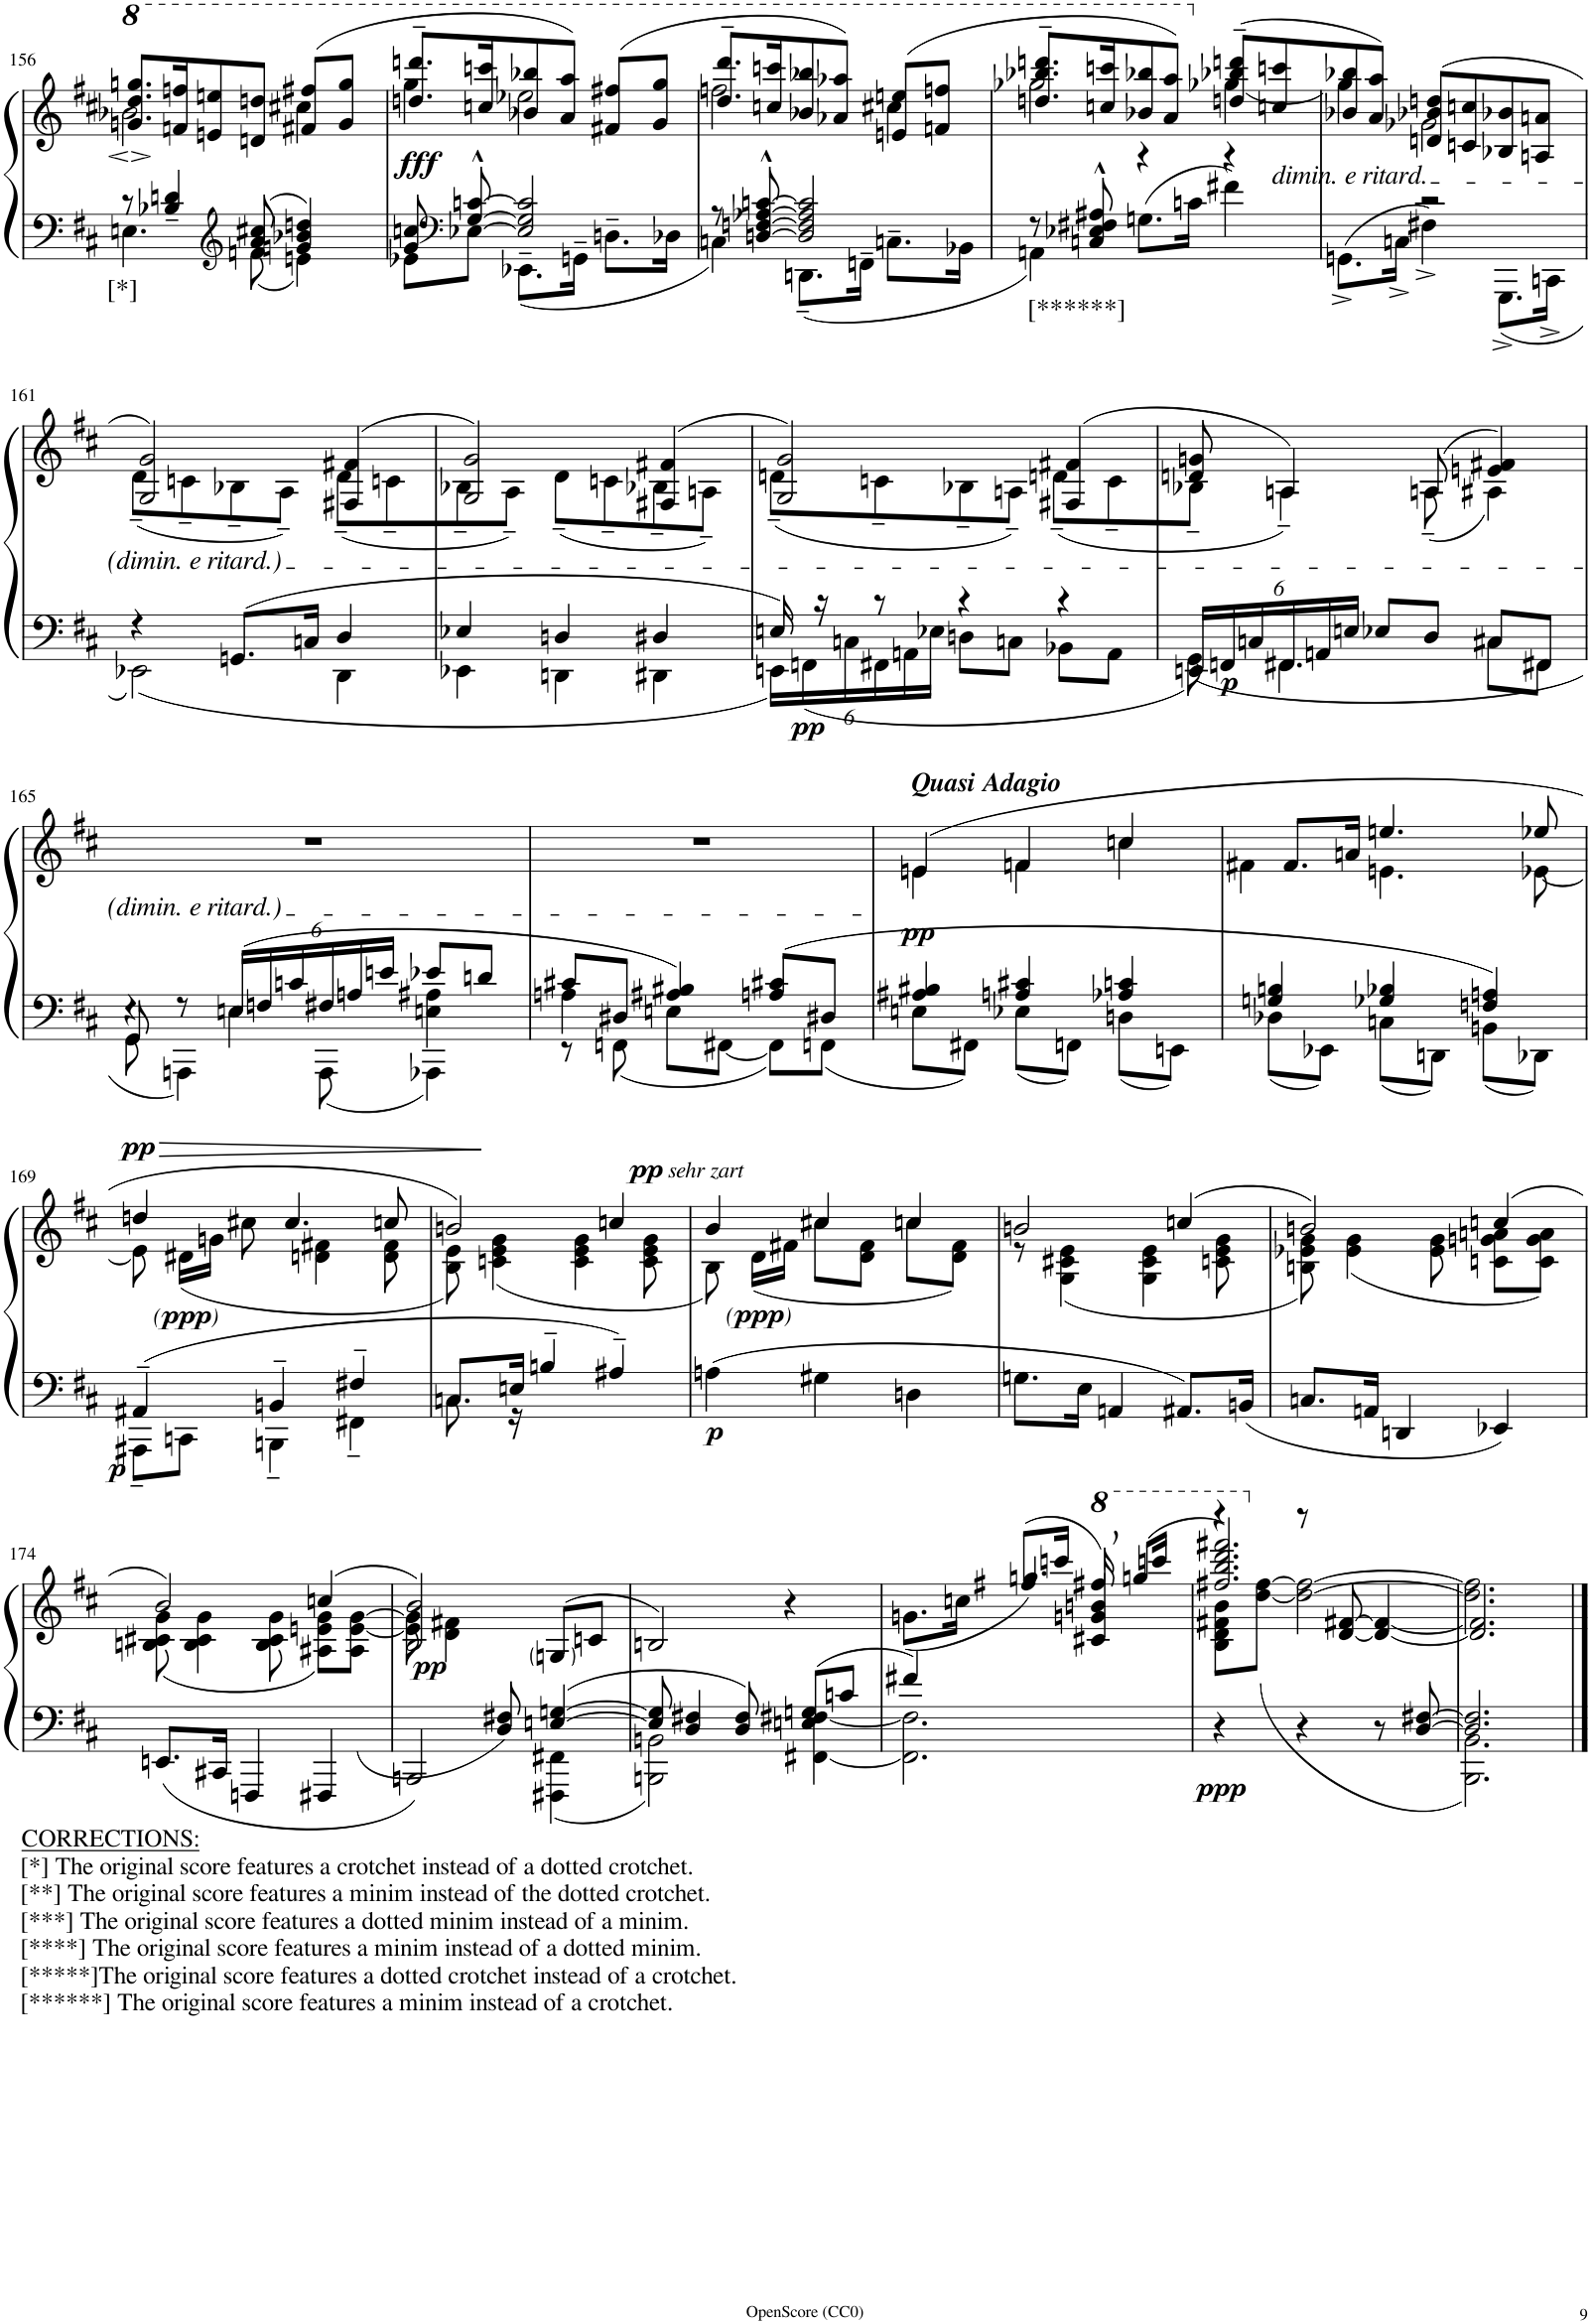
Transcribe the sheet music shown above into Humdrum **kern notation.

**kern	**kern	**dynam
*part1	*part1	*part1
*staff2	*staff1	*staff1/2
*I"Piano	*	*
*I'Pno.	*	*
!!LO:PB:g=z
*clefF4	*clefG2	*
*k[f#c#]	*k[f#c#]	*
*M3/4	*M3/4	*
=156	=156	=156
*^	*	*
*	*	*8va	*
*	*	*^	*
!LO:TX:b:t=[*]	!	!	!	!
8r	4.En\	8.ggn/ 8.ddd/ 8.gggn/L	2bb-X\	.
4B-X/~< 4dn/~<	.	.	.	.
.	.	16ffn/ 16fffn/K	.	.
.	.	8een/ 8eeen/	.	.
*clefG2	*	*	*	*
8a/ 8cc#X/	8fn\	8ddn/ 8dddn/J	.	.
4gn/ 4b-X/ 4ddn/	4en\	(8ff#X/ 8fff#X/L	4ccc#X\	.
.	.	8gg/ 8ggg/J	.	.
=157	=157	=157	=157	=157
!	!	!	!	!LO:DY:b
8g/ 8ccn/	8e-X\L	8.dddn/~ 8.ddddn/~L	4ggg\	fff
*clefF4	*	*	*	*
[8G/^^ [8cn/^^	[>8E-X\J	.	.	.
.	.	16cccn/ 16ccccn/K	.	.
2E-/] 2G/] 2c/]	8.EE-X~>\L	8bb-X/ 8bbb-X/	2eee-X\	.
.	.	8aa/ 8aaa/J)	.	.
.	16GGn~>\Jk	.	.	.
.	8.Dn~>\L	(8ff#X/ 8fff#X/L	.	.
.	.	8gg/ 8ggg/J	.	.
.	16D-X\Jk	.	.	.
=158	=158	=158	=158	=158
8r	4Cn\	8.ddd/~ 8.dddd/~L	2fffn\	.
[8Dn/^^ [8Fn/^^ [8A-X/^^ [8cn/^^	.	.	.	.
.	.	16cccn/ 16ccccn/K	.	.
2D/] 2F/] 2A-/] 2c/]	8.DDn~\L	8bb-X/ 8bbb-X/	.	.
.	.	8aa-X/ 8aaa-X/J)	.	.
.	16FFn~>\Jk	.	.	.
.	8.Cn~>\L	(8een/ 8eeen/L	4ccc#X\	.
.	.	8ffn/ 8fffn/J	.	.
.	16BB-X\Jk	.	.	.
=159	=159	=159	=159	=159
!LO:TX:b:t=[******]	!	!	!	!
8r	4AAn\	8.dddn/~ 8.bbb-X/~ 8.ddddn/~L	2ggg-X\	.
8Cn/^^ 8E-X/^^ 8F#X/^^ 8A#X/^^	.	.	.	.
.	.	16cccn/ 16ccccn/K	.	.
4r	8.Gn\L	8bb-X/ 8bbb-X/	.	.
.	.	8aa/ 8aaa/J)	.	.
.	16cn\Jk	.	.	.
*	*	*X8va	*	*
4r	4f#X\	(8ddn/~ 8bb-X/~ 8dddn/~L	[4gg-X\	.
!	!	!LO:TX:b:i:t=dimin. e ritard.	!	!
.	.	8ccn/ 8cccn/	.	.
=160	=160	=160	=160	=160
4ryy	8.GGn^\L	8b-X/ 8bb-X/	4gg-\]	.
.	.	8a/ 8aa/J)	.	.
.	16Cn^\Jk	.	.	.
2r	4F#X^\	(8dn/ 8b-X/ 8ddn/L	2g-X\	.
.	.	8cn/ 8ccn/	.	.
.	8.GGG^\L	8B-X/ 8b-X/	.	.
.	.	8An/ 8an/J	.	.
.	16CCn^\Jk	.	.	.
!!LO:LB:g=z	!!
=161	=161	=161	=161	=161
4r	2EE-X\	2G/ 2g/)	(8d~\L	.
.	.	.	8cn~\	.
8.GGn/L	.	.	8B-X~\	.
.	.	.	8A~\J)	.
16Cn/Jk	.	.	.	.
4D/	4DD\	(4F#X/ 4f#X/	(8d~\L	.
.	.	.	8cn~\	.
=162	=162	=162	=162	=162
4E-X/	4EE-X\	2G/ 2g/)	8B-X~\	.
.	.	.	8A~\J)	.
4Dn/	4DDn\	.	(8d~\L	.
.	.	.	8cn~\	.
4D#X/	4DD#X\	(4F#X/ 4f#X/	8B-X~\	.
.	.	.	8An~\J)	.
=163	=163	=163	=163	=163
*	*Xbrackettup	*	*	*
16En/	24EEn\LL	2G/ 2g/)	(8dn~\L	.
!	!	!	!	!LO:DY:b=2
.	24FFn\	.	.	pp
16r	.	.	.	.
.	24Cn\	.	.	.
8r	24FF#X\	.	8cn~\	.
.	24AAn\	.	.	.
.	24E-X\JJ	.	.	.
4r	8Dn\L	.	8B-X~\	.
.	8Cn\J	.	8An~\J)	.
4r	8BB-X\L	(4F#X/ 4f#X/	(8dn~\L	.
.	8AA\J	.	8c~\	.
=164	=164	=164	=164	=164
24EEn/LL	8GG\	8dn/ 8gn/	8B-X~\J	.
!	!	!	!	!LO:DY:b=2
24FFn/	.	.	.	p
24Cn/	.	.	.	.
24FF#X/	4.FF#\	4An/)	4A~\)	.
24AAn/	.	.	.	.
24En/JJ	.	.	.	.
8E-X/L	.	.	.	.
8D/J	.	(8A/	(8An~\	.
8C#X/L	8C#\L	4en/ 4f#X/)	4A#X\)	.
8FF#X/J	8FF#\J	.	.	.
*	*	*v	*v	*
!!LO:LB:g=z
=165	=165	=165	=165
*	*^	*	*
8GG/	4r	8GG\	2.r	.
8r	.	4AAAn\	.	.
24E/LL	4En\	.	.	.
24Fn/	.	.	.	.
24cn/	.	.	.	.
24F#X/	.	8AAA\	.	.
24An/	.	.	.	.
24en/JJ	.	.	.	.
8e-X/L	4En\ 4A#X\	4AAA-X\	.	.
8dn/J	.	.	.	.
=166	=166	=166	=166	=166
8c#X/L	4An\	8r	2.r	.
8D#X/J	.	8FFn\	.	.
4A#X/ 4B#X/	4ryy	8En\L	.	.
.	.	[8FF#X\J	.	.
8An/ 8c#X/L	4ryy	8FF#\L]	.	.
8D#X/J	.	8FFn\J	.	.
=167	=167	=167	=167	=167
*	*	*	*^	*
!	!	!	!LO:TX:a:Bi:t=Quasi Adagio	!	!
!	!	!	!	!	!LO:DY:a=2
*	*v	*v	*	*	*
4A#X/ 4B#X/	8En\L	(4en/	4e\	pp
.	8FF#X\J	.	.	.
4An/ 4c#X/	8E-X\L	4fn/	4f\	.
.	8FFn\J	.	.	.
4A-X/ 4cn/	8Dn\L	4ccn/	4cc\	.
.	8EEn\J	.	.	.
=168	=168	=168	=168	=168
4Gn/ 4Bn/	8D-X\L	8.f#/L	4f#X\	.
.	8EE-X\J	.	.	.
.	.	16an/Jk	.	.
4G-X/ 4B-X/	8Cn\L	4.een/	4.en\	.
.	8DDn\J	.	.	.
4Fn/ 4An/	8BBn\L	.	.	.
.	8DD-X\J	8ee-X/	[8e-X\	.
!!LO:LB:g=z	!!
=169	=169	=169	=169	=169
!	!	!	!	!LO:DY:b=2
!	!	!	!	!LO:DY:n=1:a
4AA#X~/	8AAA#X~\L	4ddn/	8e-\]	p pp
!	!	!	!	!LO:DY:n=2:b
!	!	!	!	!LO:DY:n=3:b
!	!	!	!	!LO:DY:n=4:b
.	8CCn\J	.	(16d#X\LL	other-dynamics ppp other-dynamics
.	.	.	16gn\JJ	.
4BBn~/	4BBBn~\	4.cc#X/	8cc#\	.
.	.	.	4dn\ 4f#X\	.
4F#X~/	4FF#X~\	.	.	.
.	.	8ccn/	8d\ 8f#\	.
=170	=170	=170	=170	=170
8.Cn/L	8.C\	2bn/)	8B\ 8e\)	.
.	.	.	(4cn\ 4e\ 4g\	.
16En/Jk	16r	.	.	.
4Bn~>/	2ryy	.	.	.
.	.	.	4c\ 4e\ 4g\	.
4A#X~>/	.	4ccn/	.	.
.	.	.	8c\ 8e\ 8g\	.
*v	*v	*	*	*
=171	=171	=171	=171
!	!	!	!LO:DY:b=2
!	!	!	!LO:DY:n=1:a
!	!	!	!LO:DY:n=2:a
4An\	4b/	8B\)	p pp other-dynamics
!	!	!	!LO:DY:n=3:b
!	!	!	!LO:DY:n=4:b
!	!	!	!LO:DY:n=5:b
.	.	(16d\LL	other-dynamics ppp other-dynamics
.	.	16f#X\JJ	.
4G#X\	4cc#X/	8cc#\L	.
.	.	8d\ 8f#\J	.
4Dn\	4ccn/	8cc\L	.
.	.	8d\ 8f#\J)	.
=172	=172	=172	=172
8.Gn\L	2bn/	8r	.
.	.	(4G\ 4c#X\ 4e\	.
16E\Jk	.	.	.
4AAn/	.	.	.
.	.	4G\ 4c#\ 4e\	.
8.AA#X/L	(4ccn/	.	.
.	.	8cn\ 8e\ 8g\	.
16BBn/Jk	.	.	.
=173	=173	=173	=173
8.Cn/L	2bn/)	8Bn\ 8e-X\ 8g\)	.
.	.	(4e-\ 4g\	.
16AAn/Jk	.	.	.
4DDn/	.	.	.
.	.	8e-\ 8g\	.
4EE-X/	(4ccn/	8cn\ 8gn\ 8an\L	.
.	.	8c\ 8g\ 8a\J)	.
!!LO:LB:g=z	!!
=174	=174	=174	=174
8.EEn/L	2b/)	(8Bn\ 8c#X\ 8g\	.
.	.	4B\ 4c#\ 4g\	.
16CC#X/Jk	.	.	.
4FFFn/	.	.	.
.	.	8B\ 8c#\ 8g\	.
4FFF#X/	(4ccn/	8A#X\ 8en\ 8g\L)	.
.	.	(8A#\ [8e\ [>8g\J	.
=175	=175	=175	=175
*^	*	*	*
!	!	!	!	!LO:DY:b
4.ryy	2BBBn/	2B/ 2b/)	8e\] 8g\]	pp
.	.	.	4d\ 4f#X\	.
8D/ 8F#X/)	.	.	4.ryy	.
[4En/ [4Gn/	4FFF#X\ 4FF#X\	(>8Gn/L	.	.
.	.	8cn/J	.	.
*	*	*v	*v	*
=176	=176	=176	=176
8E/] 8G/]	2BBBn\ 2BBn\	2Bn/)	.
4D/ 4F#X/	.	.	.
8D/ 8F#/	.	.	.
8En/ 8Gn/L	[4FF#X\ [4F#X\	4r	.
8cn/J	.	.	.
=177	=177	=177	=177
*	*	*^	*
4f#X/	2.FF#\] 2.F#\]	(<8.gn\L	4ryy	.
.	.	16ccn\Jk	.	.
2ryy	.	(>8.ggn/L	4ff#X/)	.
.	.	16cccn/Jk	.	.
*	*	*8va	*	*
.	.	16fff#X,/)	4c#X/ 4gn/ 4bn/	.
.	.	(>8gggn/L	.	.
.	.	16ccccn/Jk	.	.
*v	*v	*	*	*
=178	=178	=178	=178
*	*	*^	*
!	!	!	!	!LO:DY:b=2
4r	4r	8b\ 8dd\ 8ff#X\ 8bb\L	2.fff#X/ 2.bbb/ 2.dddd/ 2.ffff#X/)	ppp
*	*X8va	*	*	*
.	.	([8dd\ [>8ff#\J	.	.
4r	8r	2dd\_ 2ff#\_	.	.
.	[<8d/ [8f#X/	.	.	.
8r	4d/_ 4f#/_	.	.	.
[8D/ [8F#X/	.	.	.	.
*	*	*v	*v	*
=179	=179	=179	=179
*^	*	*	*
2.D/] 2.F#/]	2.BBB\ 2.BB\)	2.d/] 2.f#/]	2.dd\] 2.ff#\]	.
*v	*v	*	*	*
*	*v	*v	*
==	==	==
*-	*-	*-
